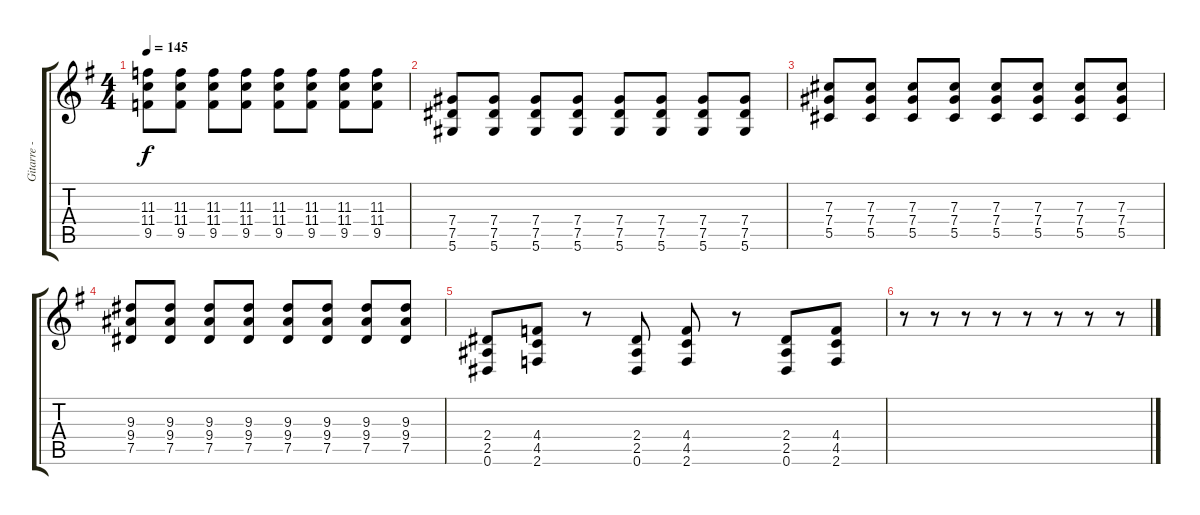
\track ("Gitarre - Rodrigo Gonzalez" "Gitarre - ") {instrument distortionguitar}
\staff {score tabs}
\tuning (Eb4 Bb3 Gb3 Db3 Ab2 Eb2) {hide}
\ts (4 4)
\tempo 145
\clef g2
\ks g
(11.3 11.4 9.5).8{dy f} (11.3 11.4 9.5).8 (11.3 11.4 9.5).8 (11.3 11.4 9.5).8 (11.3 11.4 9.5).8 (11.3 11.4 9.5).8 (11.3 11.4 9.5).8 (11.3 11.4 9.5).8 |
(7.4 7.5 5.6).8 (7.4 7.5 5.6).8 (7.4 7.5 5.6).8 (7.4 7.5 5.6).8 (7.4 7.5 5.6).8 (7.4 7.5 5.6).8 (7.4 7.5 5.6).8 (7.4 7.5 5.6).8 |
(7.3 7.4 5.5).8 (7.3 7.4 5.5).8 (7.3 7.4 5.5).8 (7.3 7.4 5.5).8 (7.3 7.4 5.5).8 (7.3 7.4 5.5).8 (7.3 7.4 5.5).8 (7.3 7.4 5.5).8 |
(9.3 9.4 7.5).8 (9.3 9.4 7.5).8 (9.3 9.4 7.5).8 (9.3 9.4 7.5).8 (9.3 9.4 7.5).8 (9.3 9.4 7.5).8 (9.3 9.4 7.5).8 (9.3 9.4 7.5).8 |
(2.4 2.5 0.6).8 (4.4 4.5 2.6).8 r.8 (2.4 2.5 0.6).8 (4.4 4.5 2.6).8 r.8 (2.4 2.5 0.6).8 (4.4 4.5 2.6).8 |
r.8 r.8 r.8 r.8 r.8 r.8 r.8 r.8
